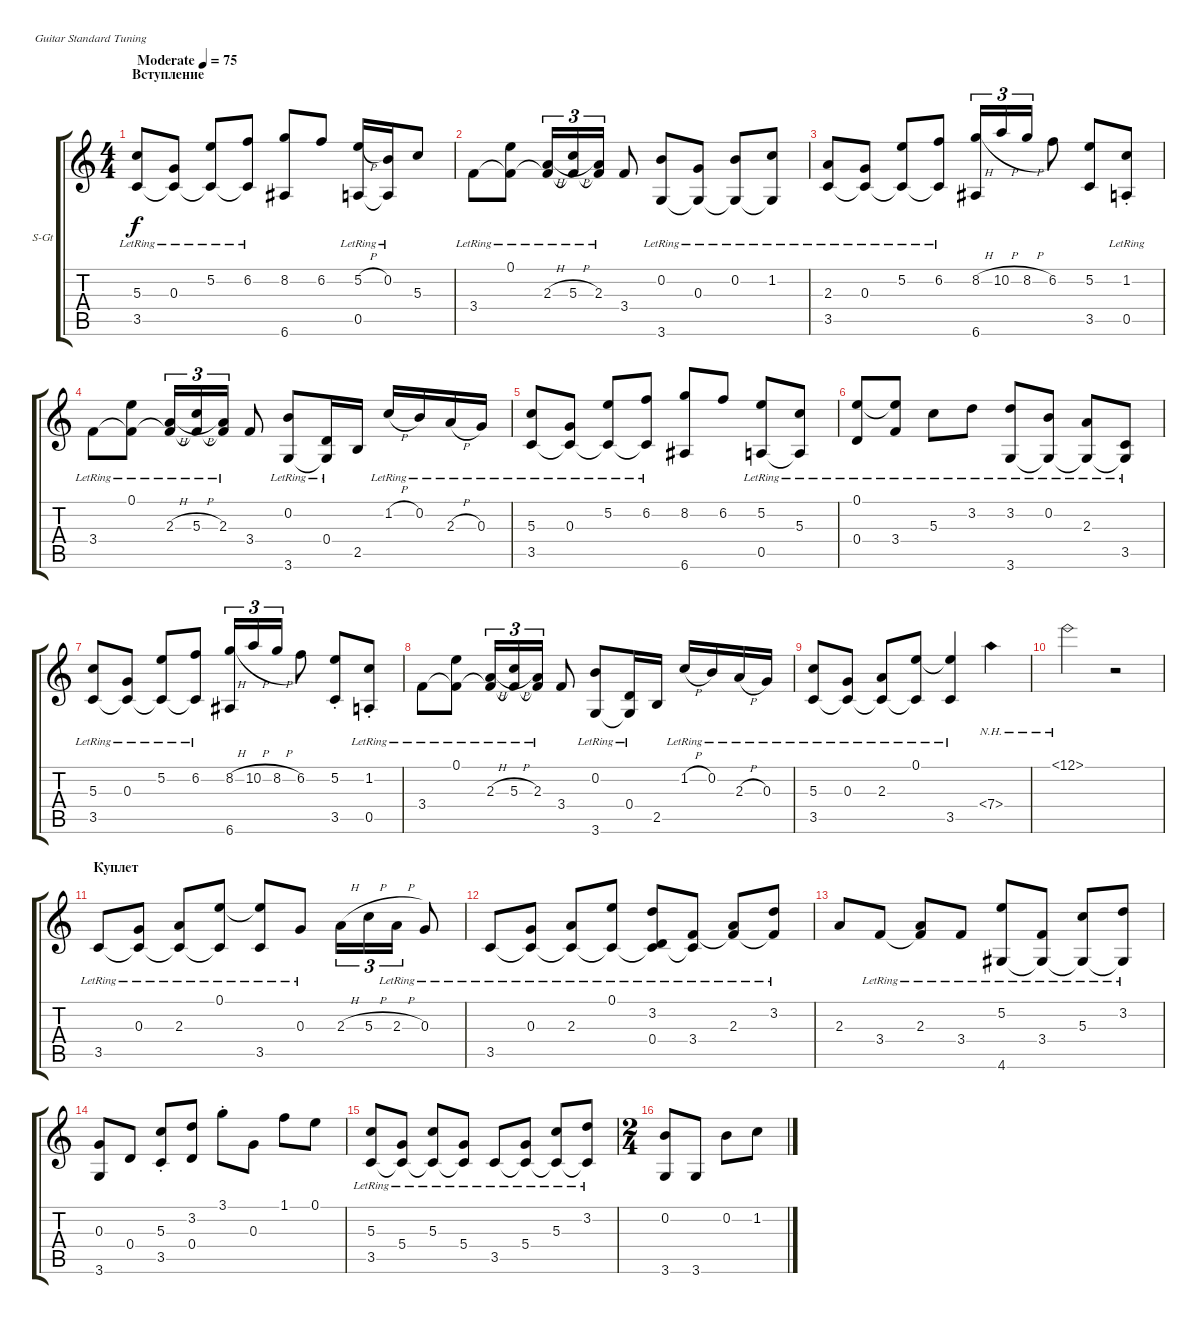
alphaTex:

\bracketExtendMode groupsimilarinstruments
\firstSystemTrackNameOrientation horizontal
\otherSystemsTrackNameOrientation horizontal
\track ("Guitar" "S-Gt") {instrument acousticguitarsteel}
\staff {score tabs}
\tuning (E4 B3 G3 D3 A2 E2)
\ts (4 4)
\beaming (8 2 2 2 2)
\section ("" "Вступление")
\tempo (75 "Moderate")
\clef g2
\ks c
(3.5{lr} 5.3).8{dy f instrument acousticguitarsteel} (0.3{lr} 3.5{lr t}).8 (3.5{lr t} 5.2).8 (3.5{lr t} 6.2).8 (6.6 8.2).8 6.2.8 (0.5{lr} 5.2{h}).16 (0.5{lr t} 0.2).16 5.3.8 |
3.4{lr}.8 (3.4{lr t} 0.1).8 (2.3{h lr} 3.4{lr t}).16{tu (3 2)} (3.4{lr t} 5.3{h}).16{tu (3 2)} (2.3{lr} 3.4{lr t}).16{tu (3 2)} 3.4.8 (0.2{lr} 3.6{lr}).8 (0.3{lr} 3.6{lr t}).8 (0.2{lr} 3.6{lr t}).8 (1.2{lr} 3.6{lr t}).8 |
(3.5{lr} 2.3).8 (0.3{lr} 3.5{lr t}).8 (3.5{lr t} 5.2).8 (3.5{lr t} 6.2).8 (8.2{h} 6.6).16{tu (3 2)} 10.2{h}.16{tu (3 2)} 8.2{h}.16{tu (3 2)} 6.2.8 (3.5 5.2).8 (1.2{lr} 0.5{st}).8 |
3.4{lr}.8 (3.4{lr t} 0.1).8 (2.3{h lr} 3.4{lr t}).16{tu (3 2)} (3.4{lr t} 5.3{h}).16{tu (3 2)} (2.3{lr} 3.4{lr t}).16{tu (3 2)} 3.4.8 (0.2{lr} 3.6{lr}).8 (3.6{lr t} 0.4).16 2.5.16 1.2{h lr}.16 0.2{lr}.16 2.3{h lr}.16 0.3{lr}.16 |
(3.5{lr} 5.3).8 (0.3{lr} 3.5{lr t}).8 (3.5{lr t} 5.2).8 (3.5{lr t} 6.2).8 (8.2 6.6).8 6.2.8 (0.5{lr} 5.2).8 (5.3{lr} 0.5{lr t}).8 |
(0.1{lr} 0.4{lr}).8 (0.1{lr t} 3.4{lr}).8 5.3{lr}.8 3.2{lr}.8 (3.2{lr} 3.6{lr}).8 (0.2{lr} 3.6{lr t}).8 (2.3{lr} 3.6{lr t}).8 (3.6{lr t} 3.5).8 |
(3.5{lr} 5.3).8 (0.3{lr} 3.5{lr t}).8 (3.5{lr t} 5.2).8 (3.5{lr t} 6.2).8 (8.2{h} 6.6).16{tu (3 2)} 10.2{h}.16{tu (3 2)} 8.2{h}.16{tu (3 2)} 6.2.8 (3.5{st} 5.2).8 (1.2{lr} 0.5{st}).8 |
3.4{lr}.8 (3.4{lr t} 0.1).8 (2.3{h lr} 3.4{lr t}).16{tu (3 2)} (3.4{lr t} 5.3{h}).16{tu (3 2)} (2.3{lr} 3.4{lr t}).16{tu (3 2)} 3.4.8 (0.2{lr} 3.6{lr}).8 (3.6{lr t} 0.4).16 2.5.16 1.2{h lr}.16 0.2{lr}.16 2.3{h lr}.16 0.3{lr}.16 |
(3.5{lr} 5.3).8 (0.3{lr} 3.5{lr t}).8 (2.3{lr} 3.5{lr t}).8 (0.1{lr} 3.5{lr t}).8 (0.1{lr t} 3.5{lr}).4 7.4{nh}.4 |
12.1{nh}.2 r.2 |
\section ("" "Куплет")
3.5{lr}.8 (0.3{lr} 3.5{lr t}).8 (2.3{lr} 3.5{lr t}).8 (0.1{lr} 3.5{lr t}).8 (0.1{lr t} 3.5{lr}).8 0.3{lr}.8 2.3{h}.16{tu (3 2)} 5.3{h}.16{tu (3 2)} 2.3{h lr}.16{tu (3 2)} 0.3{lr}.8 |
3.5{lr}.8 (0.3{lr} 3.5{lr t}).8 (2.3{lr} 3.5{lr t}).8 (0.1{lr} 3.5{lr t}).8 (0.4{lr} 3.5{lr t} 3.2).8 (3.4{lr} 3.5{lr t}).8 (2.3{lr} 3.4{lr t}).8 (3.2{lr} 3.4{lr t}).8 |
2.3.8 3.4{lr}.8 (3.4{lr t} 2.3).8 3.4{lr}.8 (4.6{lr} 5.2).8 (4.6{lr t} 3.4).8 (4.6{lr t} 5.3).8 (3.2{lr} 4.6{lr t}).8 |
(3.6 0.3).8 0.4.8 (3.5{st} 5.3).8 (3.2 0.4).8 3.1{st}.8 0.3.8 1.1.8 0.1.8 |
(3.5{lr} 5.3).8 (3.5{lr t} 5.4).8 (5.3{lr} 3.5{lr t}).8 (3.5{lr t} 5.4).8 3.5{lr}.8 (3.5{lr t} 5.4).8 (5.3 3.5{lr t}).8 (3.5{lr t} 3.2).8 |
\ts (2 4)
(0.2 3.6).8 3.6.8 0.2.8 1.2.8
